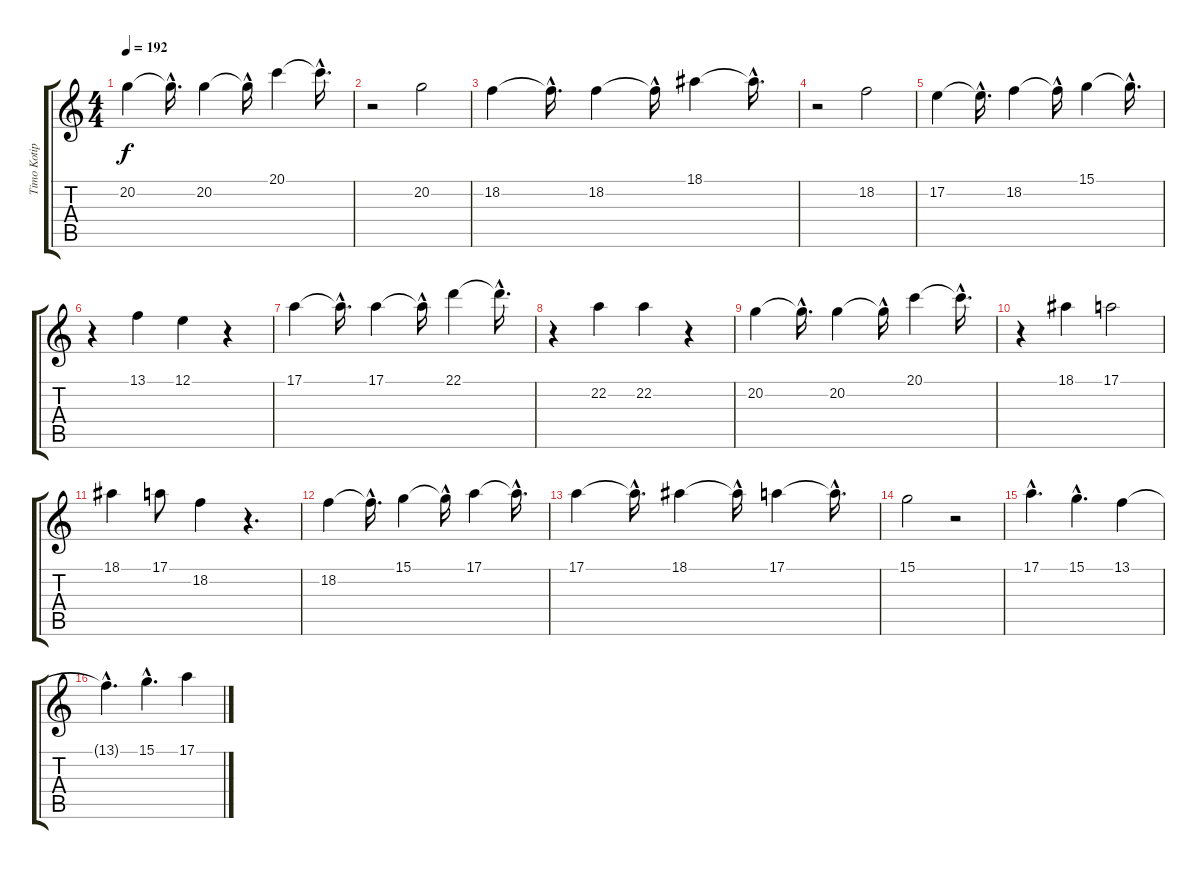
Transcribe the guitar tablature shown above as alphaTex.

\track ("Timo Kotipelto" "Timo Kotip") {instrument lead1square}
\staff {score tabs}
\tuning (E4 B3 G3 D3 A2 E2) {hide}
\ts (4 4)
\tempo 192
\clef g2
\ks c
20.2.4{dy f} 20.2{hac t}.16{d} 20.2.4 20.2{hac t}.16 20.1.4 20.1{hac t}.16{d} |
r.2 20.2.2 |
18.2.4 18.2{hac t}.16{d} 18.2.4 18.2{hac t}.16 18.1.4 18.1{hac t}.16{d} |
r.2 18.2.2 |
17.2.4 17.2{hac t}.16{d} 18.2.4 18.2{hac t}.16 15.1.4 15.1{hac t}.16{d} |
r.4 13.1.4 12.1.4 r.4 |
17.1.4 17.1{hac t}.16{d} 17.1.4 17.1{hac t}.16 22.1.4 22.1{hac t}.16{d} |
r.4 22.2.4 22.2.4 r.4 |
20.2.4 20.2{hac t}.16{d} 20.2.4 20.2{hac t}.16 20.1.4 20.1{hac t}.16{d} |
r.4 18.1.4 17.1.2 |
18.1.4 17.1.8 18.2.4 r.4{d} |
18.2.4 18.2{hac t}.16{d} 15.1.4 15.1{hac t}.16 17.1.4 17.1{hac t}.16{d} |
17.1.4 17.1{hac t}.16{d} 18.1.4 18.1{hac t}.16 17.1.4 17.1{hac t}.16{d} |
15.1.2 r.2 |
17.1{hac}.4{d} 15.1{hac}.4{d} 13.1.4 |
13.1{hac t}.4{d} 15.1{hac}.4{d} 17.1.4
